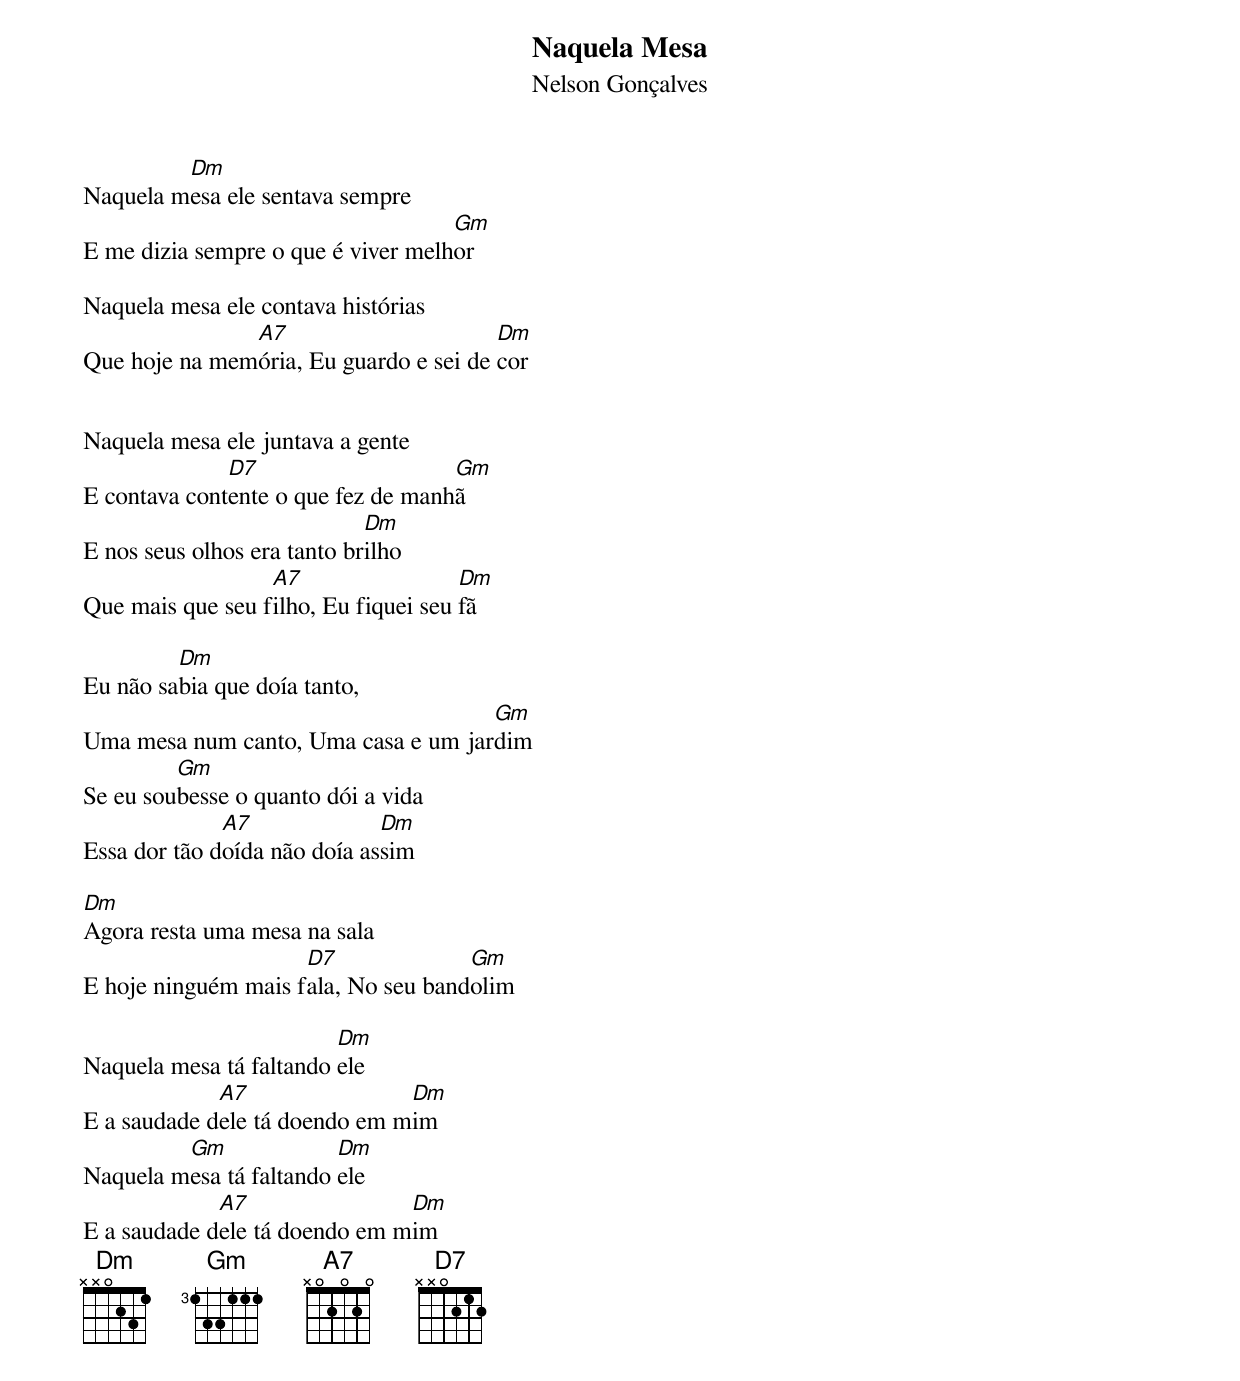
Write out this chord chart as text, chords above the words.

Naquela Mesa
Nelson Gonçalves

         Dm
Naquela mesa ele sentava sempre
                                    Gm
E me dizia sempre o que é viver melhor

Naquela mesa ele contava histórias
               A7                       Dm
Que hoje na memória, Eu guardo e sei de cor


Naquela mesa ele juntava a gente
              D7                    Gm
E contava contente o que fez de manhã
                             Dm
E nos seus olhos era tanto brilho
                  A7                  Dm
Que mais que seu filho, Eu fiquei seu fã

         Dm
Eu não sabia que doía tanto,
                                     Gm
Uma mesa num canto, Uma casa e um jardim
         Gm
Se eu soubesse o quanto dói a vida
              A7              Dm
Essa dor tão doída não doía assim

Dm
Agora resta uma mesa na sala
                     D7              Gm
E hoje ninguém mais fala, No seu bandolim

                         Dm
Naquela mesa tá faltando ele
             A7                Dm
E a saudade dele tá doendo em mim
         Gm              Dm
Naquela mesa tá faltando ele
             A7                Dm
E a saudade dele tá doendo em mim
